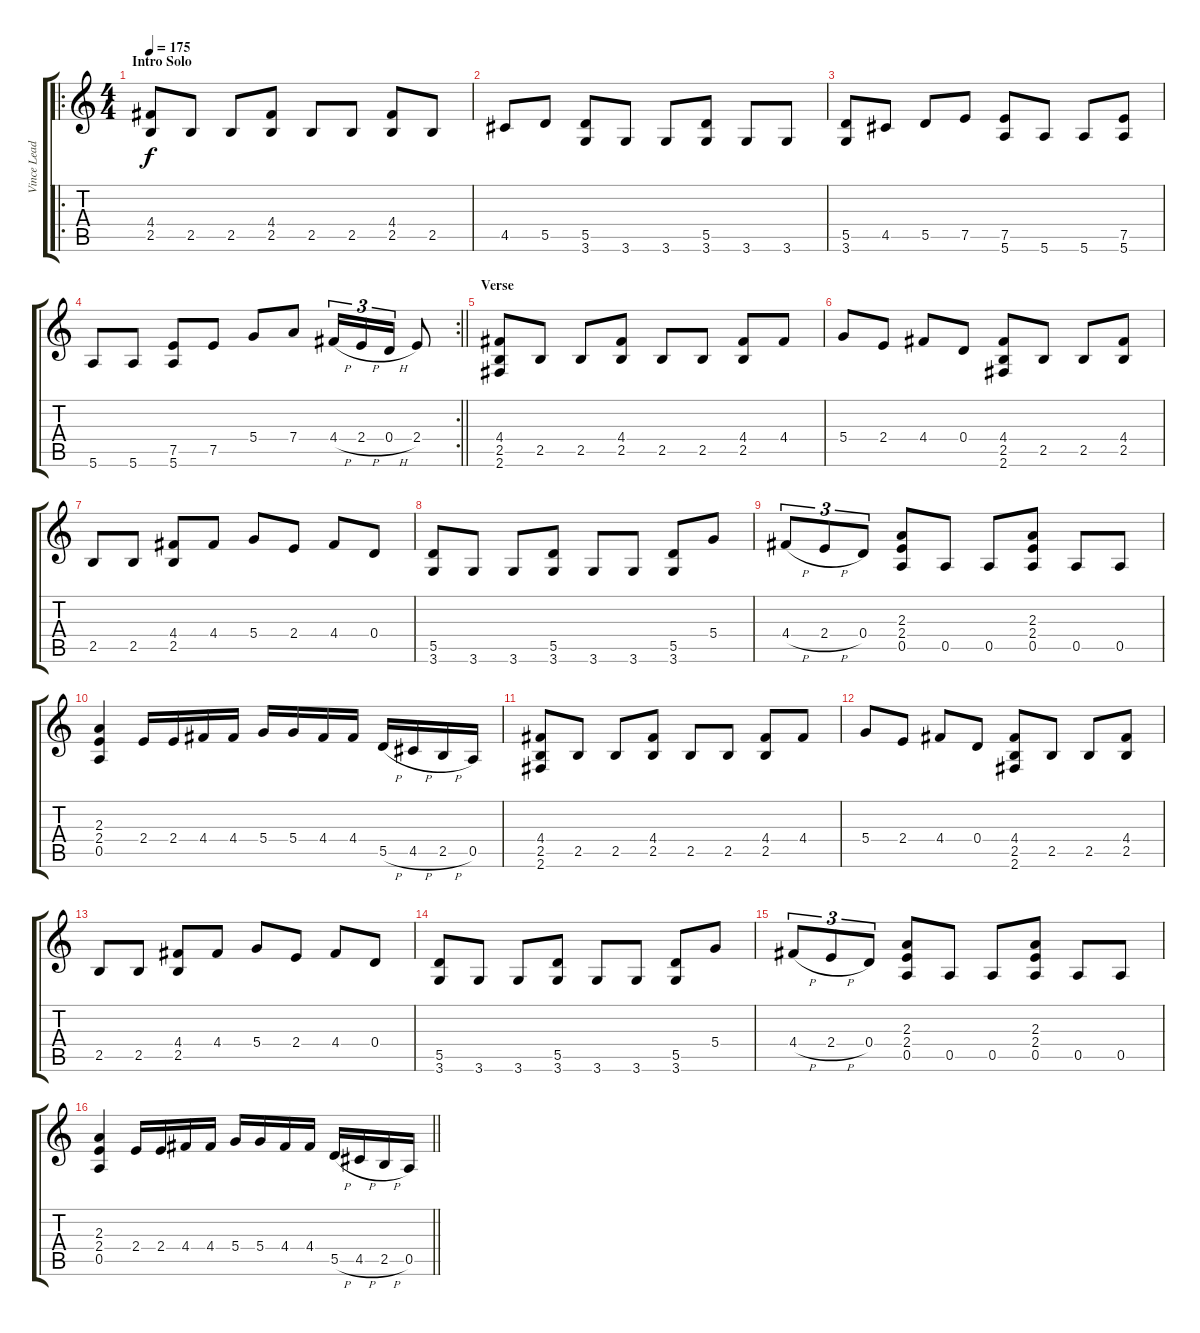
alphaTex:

\track ("Vince Lead" "Vince Lead") {instrument distortionguitar}
\staff {score tabs}
\tuning (E4 B3 G3 D3 A2 E2) {hide}
\ro
\ts (4 4)
\section ("" "Intro Solo")
\tempo 175
\clef g2
\ks c
(4.4 2.5).8{dy f} 2.5.8 2.5.8 (4.4 2.5).8 2.5.8 2.5.8 (4.4 2.5).8 2.5.8 |
4.5.8 5.5.8 (5.5 3.6).8 3.6.8 3.6.8 (5.5 3.6).8 3.6.8 3.6.8 |
(5.5 3.6).8 4.5.8 5.5.8 7.5.8 (7.5 5.6).8 5.6.8 5.6.8 (7.5 5.6).8 |
\rc 2
\barLineRight lightlight
5.6.8 5.6.8 (7.5 5.6).8 7.5.8 5.4.8 7.4.8 4.4{h}.16{tu (3 2)} 2.4{h}.16{tu (3 2)} 0.4{h}.16{tu (3 2)} 2.4.8 |
\section ("" "Verse")
(4.4 2.5 2.6).8 2.5.8 2.5.8 (4.4 2.5).8 2.5.8 2.5.8 (4.4 2.5).8 4.4.8 |
5.4.8 2.4.8 4.4.8 0.4.8 (4.4 2.5 2.6).8 2.5.8 2.5.8 (4.4 2.5).8 |
2.5.8 2.5.8 (4.4 2.5).8 4.4.8 5.4.8 2.4.8 4.4.8 0.4.8 |
(5.5 3.6).8 3.6.8 3.6.8 (5.5 3.6).8 3.6.8 3.6.8 (5.5 3.6).8 5.4.8 |
4.4{h}.8{tu (3 2)} 2.4{h}.8{tu (3 2)} 0.4.8{tu (3 2)} (2.3 2.4 0.5).8 0.5.8 0.5.8 (2.3 2.4 0.5).8 0.5.8 0.5.8 |
(2.3 2.4 0.5).4 2.4.16 2.4.16 4.4.16 4.4.16 5.4.16 5.4.16 4.4.16 4.4.16 5.5{h}.16 4.5{h}.16 2.5{h}.16 0.5.16 |
(4.4 2.5 2.6).8 2.5.8 2.5.8 (4.4 2.5).8 2.5.8 2.5.8 (4.4 2.5).8 4.4.8 |
5.4.8 2.4.8 4.4.8 0.4.8 (4.4 2.5 2.6).8 2.5.8 2.5.8 (4.4 2.5).8 |
2.5.8 2.5.8 (4.4 2.5).8 4.4.8 5.4.8 2.4.8 4.4.8 0.4.8 |
(5.5 3.6).8 3.6.8 3.6.8 (5.5 3.6).8 3.6.8 3.6.8 (5.5 3.6).8 5.4.8 |
4.4{h}.8{tu (3 2)} 2.4{h}.8{tu (3 2)} 0.4.8{tu (3 2)} (2.3 2.4 0.5).8 0.5.8 0.5.8 (2.3 2.4 0.5).8 0.5.8 0.5.8 |
\barLineRight lightlight
(2.3 2.4 0.5).4 2.4.16 2.4.16 4.4.16 4.4.16 5.4.16 5.4.16 4.4.16 4.4.16 5.5{h}.16 4.5{h}.16 2.5{h}.16 0.5.16
